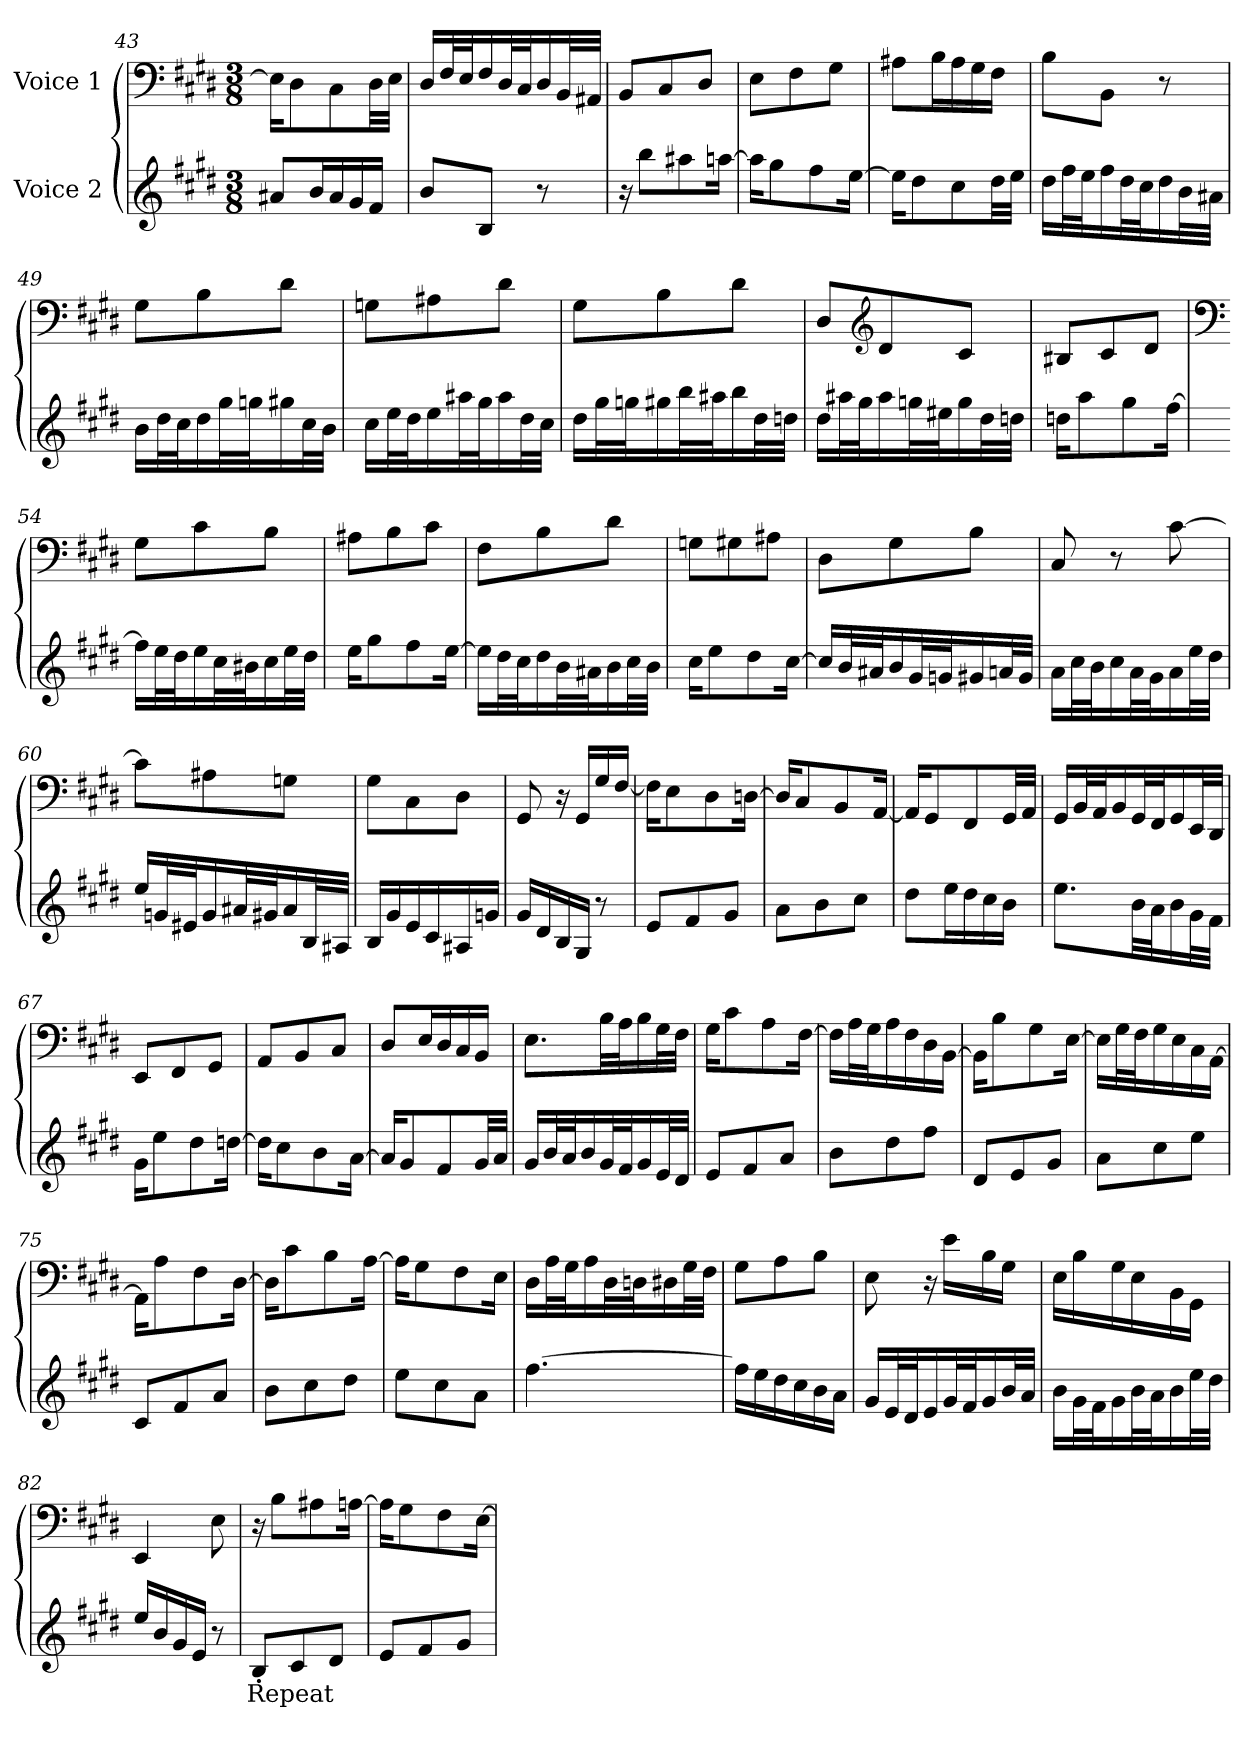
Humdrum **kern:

**kern	**text	**kern
*part2	*part2	*part1
*staff2	*staff2	*staff1
*I"Voice 2	*	*I"Voice 1
*clefG2	*	*clefF4
*k[f#c#g#d#]	*	*k[f#c#g#d#]
*M3/8	*	*M3/8
=43	=43	=43
8a#X/L	.	16E\KL]
.	.	8D#\
16b/L	.	.
16a#/	.	8C#\
16g#/	.	.
16f#/JJ	.	32D#\LL
.	.	32E\JJJ
=44	=44	=44
8b/L	.	16D#/LL
.	.	32F#/L
.	.	32E/J
8B/J	.	16F#/
.	.	32D#/L
.	.	32C#/J
8r	.	16D#/
.	.	32BB/L
.	.	32AA#X/JJJ
=45	=45	=45
16r	.	8BB/L
8bb\L	.	.
.	.	8C#/
8aa#X\	.	.
.	.	8D#/J
[16aan\Jk	.	.
=46	=46	=46
16aa\KL]	.	8E\L
8gg#\	.	.
.	.	8F#\
8ff#\	.	.
.	.	8G#\J
[16ee\Jk	.	.
=47	=47	=47
16ee\KL]	.	8A#X\L
8dd#\	.	.
.	.	16B\L
8cc#\	.	16A#\
.	.	16G#\
32dd#\LL	.	16F#\JJ
32ee\JJJ	.	.
=48	=48	=48
16dd#\LL	.	8B\L
32ff#\L	.	.
32ee\J	.	.
16ff#\	.	8BB\J
32dd#\L	.	.
32cc#\J	.	.
16dd#\	.	8r
32b\L	.	.
32a#X\JJJ	.	.
=49	=49	=49
16b\LL	.	8G#\L
32dd#\L	.	.
32cc#\J	.	.
16dd#\	.	8B\
32gg#\L	.	.
32ggn\J	.	.
16gg#X\	.	8d#\J
32cc#\L	.	.
32b\JJJ	.	.
=50	=50	=50
16cc#\LL	.	8Gn\L
32ee\L	.	.
32dd#\J	.	.
16ee\	.	8A#X\
32aa#X\L	.	.
32gg#\J	.	.
16aa#\	.	8d#\J
32dd#\L	.	.
32cc#\JJJ	.	.
=51	=51	=51
16dd#\LL	.	8G#\L
32gg#\L	.	.
32ggn\J	.	.
16gg#X\	.	8B\
32bb\L	.	.
32aa#X\J	.	.
16bb\	.	8d#\J
32dd#\L	.	.
32ddn\JJJ	.	.
=52	=52	=52
16dd#\LL	.	8D#/L
32aa#X\L	.	.
32gg#\J	.	.
*	*	*clefG2
16aa#\	.	8d#/
32ggn\L	.	.
32ee#X\J	.	.
16gg\	.	8c#/J
32dd#\L	.	.
32ddn\JJJ	.	.
=53	=53	=53
16ddn\KL	.	8B#X/L
8aa\	.	.
.	.	8c#/
8gg#\	.	.
.	.	8d#/J
[16ff#\Jk	.	.
=54	=54	=54
*	*	*clefF4
16ff#\LL]	.	8G#\L
32ee\L	.	.
32dd#\J	.	.
16ee\	.	8c#\
32cc#\L	.	.
32b#X\J	.	.
16cc#\	.	8B\J
32ee\L	.	.
32dd#\JJJ	.	.
=55	=55	=55
16ee\KL	.	8A#X\L
8gg#\	.	.
.	.	8B\
8ff#\	.	.
.	.	8c#\J
[16ee\Jk	.	.
=56	=56	=56
16ee\LL]	.	8F#\L
32dd#\L	.	.
32cc#\J	.	.
16dd#\	.	8B\
32b\L	.	.
32a#X\J	.	.
16b\	.	8d#\J
32cc#\L	.	.
32b\JJJ	.	.
=57	=57	=57
16cc#\KL	.	8Gn\L
8ee\	.	.
.	.	8G#X\
8dd#\	.	.
.	.	8A#X\J
[16cc#\Jk	.	.
=58	=58	=58
16cc#/LL]	.	8D#\L
32b/L	.	.
32a#X/J	.	.
16b/	.	8G#\
32g#/L	.	.
32gn/J	.	.
16g#X/	.	8B\J
32an/L	.	.
32g#/JJJ	.	.
=59	=59	=59
16a\LL	.	8C#/
32cc#\L	.	.
32b\J	.	.
16cc#\	.	8r
32a\L	.	.
32g#\J	.	.
16a\	.	[8c#\
32ee\L	.	.
32dd#\JJJ	.	.
=60	=60	=60
16ee/LL	.	8c#\L]
32gn/L	.	.
32e#X/J	.	.
16g/	.	8A#X\
32a#X/L	.	.
32g#X/J	.	.
16a#/	.	8Gn\J
32B/L	.	.
32A#X/JJJ	.	.
=61	=61	=61
16B/LL	.	8G#\L
16g#/	.	.
16e/	.	8C#\
16c#/	.	.
16A#X/	.	8D#\J
16gn/JJ	.	.
=62	=62	=62
16g#/LL	.	8GG#/
16d#/	.	.
16B/	.	16r
16G#/JJ	.	16GG#/LL
8r	.	16G#/
.	.	[16F#/JJ
=63	=63	=63
8e/L	.	16F#\KL]
.	.	8E\
8f#/	.	.
.	.	8D#\
8g#/J	.	.
.	.	[16Dn\Jk
=64	=64	=64
8a\L	.	16D/KL]
.	.	8C#/
8b\	.	.
.	.	8BB/
8cc#\J	.	.
.	.	[16AA/Jk
=65	=65	=65
8dd#\L	.	16AA/KL]
.	.	8GG#/
16ee\L	.	.
16dd#\	.	8FF#/
16cc#\	.	.
16b\JJ	.	32GG#/LL
.	.	32AA/JJJ
=66	=66	=66
8.ee\L	.	16GG#/LL
.	.	32BB/L
.	.	32AA/J
.	.	16BB/
32b\LL	.	32GG#/L
32a\J	.	32FF#/J
16b\	.	16GG#/
32g#\L	.	32EE/L
32f#\JJJ	.	32DD#/JJJ
=67	=67	=67
16g#\KL	.	8EE/L
8ee\	.	.
.	.	8FF#/
8dd#\	.	.
.	.	8GG#/J
[16ddn\Jk	.	.
=68	=68	=68
16dd\KL]	.	8AA/L
8cc#\	.	.
.	.	8BB/
8b\	.	.
.	.	8C#/J
[16a\Jk	.	.
=69	=69	=69
16a/KL]	.	8D#/L
8g#/	.	.
.	.	16E/L
8f#/	.	16D#/
.	.	16C#/
32g#/LL	.	16BB/JJ
32a/JJJ	.	.
=70	=70	=70
16g#/LL	.	8.E\L
32b/L	.	.
32a/J	.	.
16b/	.	.
32g#/L	.	32B\LL
32f#/J	.	32A\J
16g#/	.	16B\
32e/L	.	32G#\L
32d#/JJJ	.	32F#\JJJ
=71	=71	=71
8e/L	.	16G#\KL
.	.	8c#\
8f#/	.	.
.	.	8A\
8a/J	.	.
.	.	[16F#\Jk
=72	=72	=72
8b\L	.	16F#\LL]
.	.	32A\L
.	.	32G#\J
8dd#\	.	16A\
.	.	16F#\
8ff#\J	.	16D#\
.	.	[16BB\JJ
=73	=73	=73
8d#/L	.	16BB\KL]
.	.	8B\
8e/	.	.
.	.	8G#\
8g#/J	.	.
.	.	[16E\Jk
=74	=74	=74
8a\L	.	16E\LL]
.	.	32G#\L
.	.	32F#\J
8cc#\	.	16G#\
.	.	16E\
8ee\J	.	16C#\
.	.	[16AA\JJ
=75	=75	=75
8c#/L	.	16AA\KL]
.	.	8A\
8f#/	.	.
.	.	8F#\
8a/J	.	.
.	.	[16D#\Jk
=76	=76	=76
8b\L	.	16D#\KL]
.	.	8c#\
8cc#\	.	.
.	.	8B\
8dd#\J	.	.
.	.	[16A\Jk
=77	=77	=77
8ee\L	.	16A\KL]
.	.	8G#\
8cc#\	.	.
.	.	8F#\
8a\J	.	.
.	.	16E\Jk
=78	=78	=78
[4.ff#\	.	16D#\LL
.	.	32A\L
.	.	32G#\J
.	.	16A\
.	.	32D#\L
.	.	32Dn\J
.	.	16D#X\
.	.	32G#\L
.	.	32F#\JJJ
=79	=79	=79
16ff#\LL]	.	8G#\L
16ee\	.	.
16dd#\	.	8A\
16cc#\	.	.
16b\	.	8B\J
16a\JJ	.	.
=80	=80	=80
16g#/LL	.	8E\
32e/L	.	.
32d#/J	.	.
16e/	.	16r
32g#/L	.	16e\LL
32f#/J	.	.
16g#/	.	16B\
32b/L	.	16G#\JJ
32a/JJJ	.	.
=81	=81	=81
16b\LL	.	16E\LL
32g#\L	.	16B\
32f#\J	.	.
16g#\	.	16G#\
32b\L	.	16E\
32a\J	.	.
16b\	.	16BB\
32ee\L	.	16GG#\JJ
32dd#\JJJ	.	.
=82	=82	=82
16ee/LL	.	4EE/
16b/	.	.
16g#/	.	.
16e/JJ	.	.
8r	.	8E\
=83	=83	=83
8B'/L	Repeat	16r
.	.	8B\L
8c#/	.	.
.	.	8A#X\
8d#/J	.	.
.	.	[16An\Jk
=84	=84	=84
8e/L	.	16A\KL]
.	.	8G#\
8f#/	.	.
.	.	8F#\
8g#/J	.	.
.	.	[16E\Jk
=	=	=
*-	*-	*-
